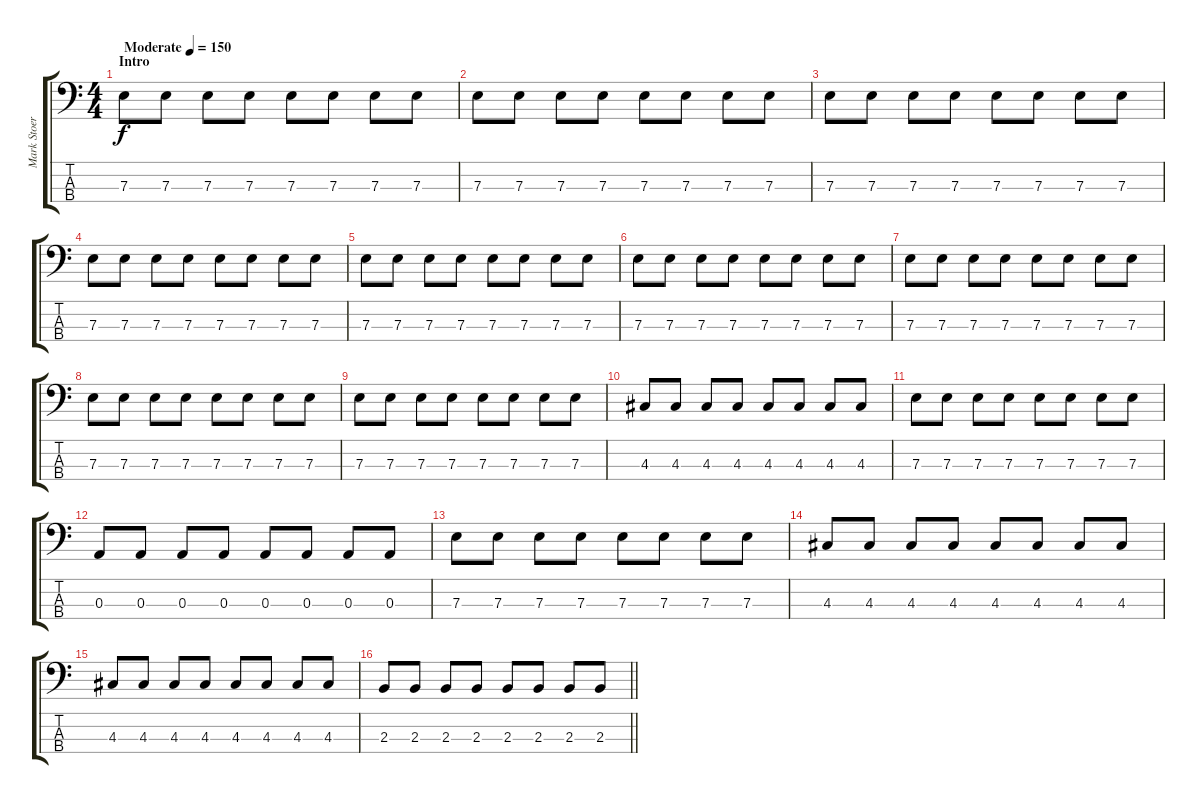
\track ("Mark Stoermer (Bass)" "Mark Stoer") {instrument electricbasspick}
\staff {score tabs}
\tuning (G2 D2 A1 E1) {hide}
\ts (4 4)
\section ("" "Intro")
\tempo (150 "Moderate")
\clef f4
\ks c
7.3.8{dy f volume 3 instrument electricbasspick} 7.3.8{volume 14} 7.3.8 7.3.8 7.3.8 7.3.8 7.3.8 7.3.8 |
7.3.8 7.3.8 7.3.8 7.3.8 7.3.8 7.3.8 7.3.8 7.3.8 |
7.3.8 7.3.8 7.3.8 7.3.8 7.3.8 7.3.8 7.3.8 7.3.8 |
7.3.8 7.3.8 7.3.8 7.3.8 7.3.8 7.3.8 7.3.8 7.3.8 |
7.3.8 7.3.8 7.3.8 7.3.8 7.3.8 7.3.8 7.3.8 7.3.8 |
7.3.8 7.3.8 7.3.8 7.3.8 7.3.8 7.3.8 7.3.8 7.3.8 |
7.3.8 7.3.8 7.3.8 7.3.8 7.3.8 7.3.8 7.3.8 7.3.8 |
7.3.8 7.3.8 7.3.8 7.3.8 7.3.8 7.3.8 7.3.8 7.3.8 |
7.3.8 7.3.8 7.3.8 7.3.8 7.3.8 7.3.8 7.3.8 7.3.8 |
4.3.8 4.3.8 4.3.8 4.3.8 4.3.8 4.3.8 4.3.8 4.3.8 |
7.3.8 7.3.8 7.3.8 7.3.8 7.3.8 7.3.8 7.3.8 7.3.8 |
0.3.8 0.3.8 0.3.8 0.3.8 0.3.8 0.3.8 0.3.8 0.3.8 |
7.3.8 7.3.8 7.3.8 7.3.8 7.3.8 7.3.8 7.3.8 7.3.8 |
4.3.8 4.3.8 4.3.8 4.3.8 4.3.8 4.3.8 4.3.8 4.3.8 |
4.3.8 4.3.8 4.3.8 4.3.8 4.3.8 4.3.8 4.3.8 4.3.8 |
\barLineRight lightlight
2.3.8 2.3.8 2.3.8 2.3.8 2.3.8 2.3.8 2.3.8 2.3.8
